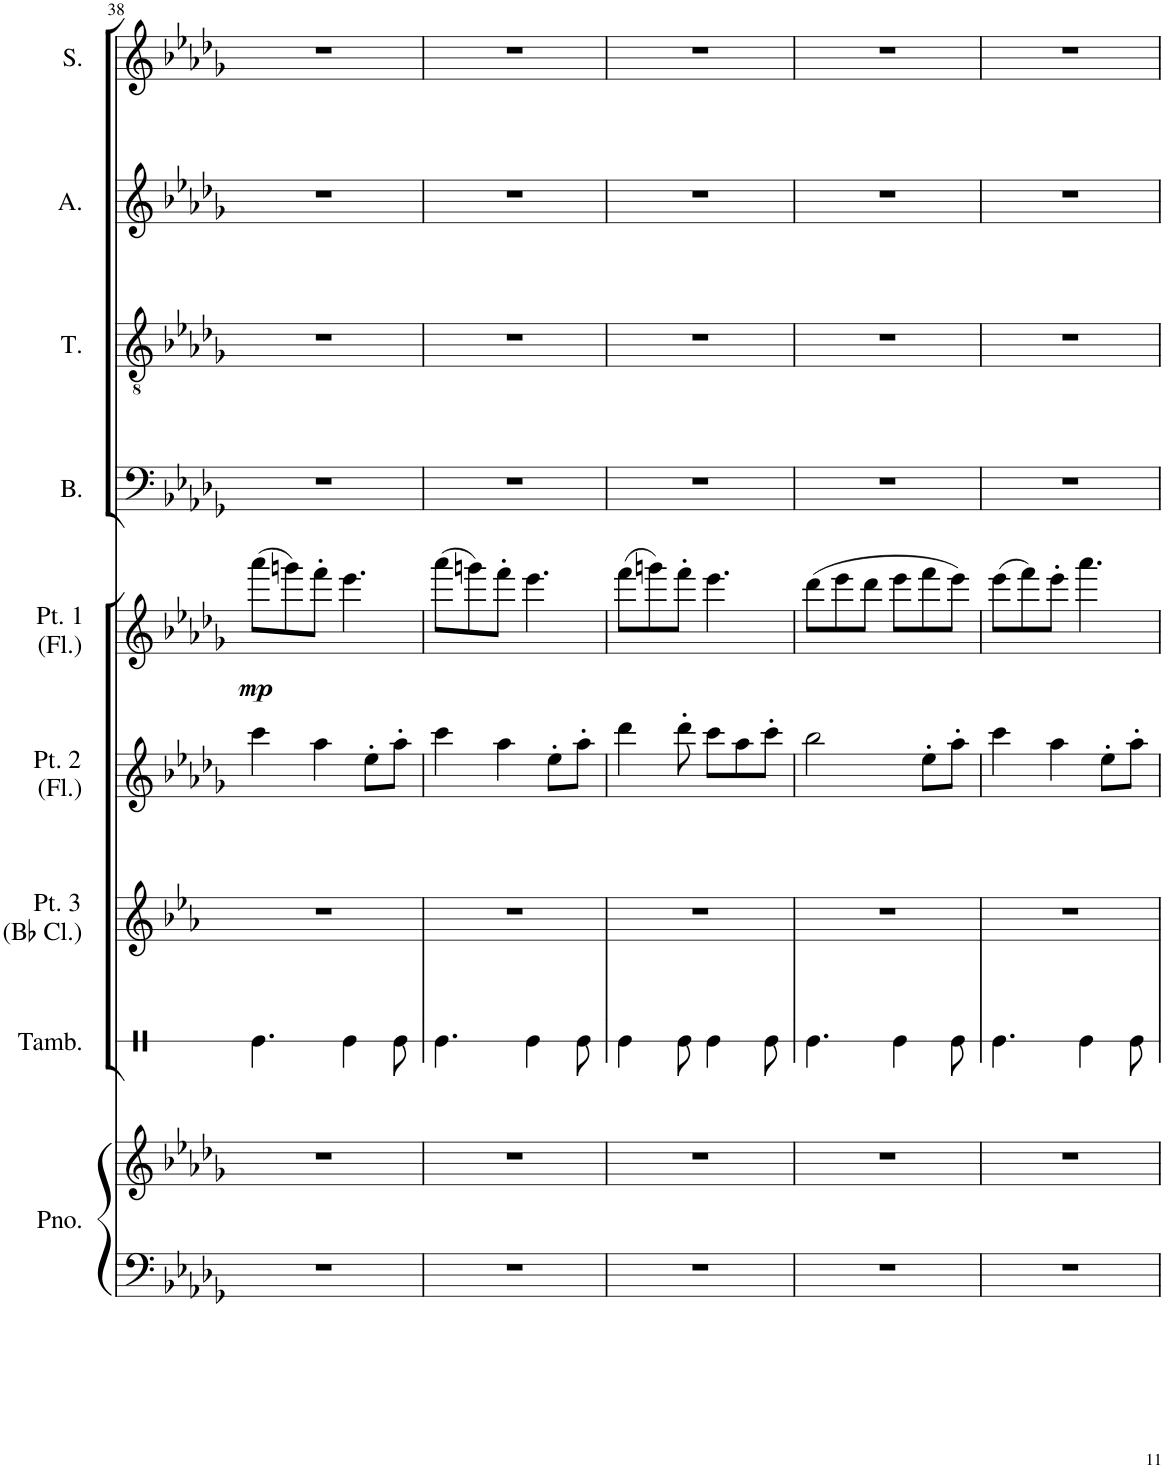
**kern	**kern	**kern	**kern	**kern	**kern	**kern	**dynam	**kern	**kern	**kern	**kern
*part10	*part10	*part9	*part8	*part7	*part6	*part5	*part5	*part4	*part3	*part2	*part1
*staff11	*staff10	*staff9	*staff8	*staff7	*staff6	*staff5	*staff5	*staff4	*staff3	*staff2	*staff1
*I"Piano	*	*I"Tambourine	*I"Woodwind Part 3  (Bb Clarinet)	*I"Woodwind Part 3  (Bb Clarinet)	*I"Woodwind Part 2  (Flute)	*I"Woodwind Part 1 (Flute)	*	*I"Bass	*I"Tenor	*I"Alto	*I"Soprano
*I'Pno.	*	*I'Tamb.	*I'Pt. 3  (Bb Cl.)	*I'Pt. 3  (Bb Cl.)	*I'Pt. 2  (Fl.)	*I'Pt. 1 (Fl.)	*	*I'B.	*I'T.	*I'A.	*I'S.
!!LO:PB:g=z
*clefF4	*clefG2	*clefX	*clefG2	*clefG2	*clefG2	*clefG2	*	*clefF4	*clefGv2	*clefG2	*clefG2
*	*	*	*Trd1c2	*Trd1c2	*	*	*	*	*	*	*
*k[b-e-a-d-g-]	*k[b-e-a-d-g-]	*k[]	*k[b-e-a-]	*k[b-e-a-]	*k[b-e-a-d-g-]	*k[b-e-a-d-g-]	*	*k[b-e-a-d-g-]	*k[b-e-a-d-g-]	*k[b-e-a-d-g-]	*k[b-e-a-d-g-]
*M6/8	*M6/8	*M6/8	*M6/8	*M6/8	*M6/8	*M6/8	*	*M6/8	*M6/8	*M6/8	*M6/8
=38	=38	=38	=38	=38	=38	=38	=38	=38	=38	=38	=38
!	!	!	!	!	!	!	!LO:DY:b	!	!	!	!
2.r	2.r	4.Re\	2.r	4dd	4ccc\	(8aaa-\L	mp	2.r	2.r	2.r	2.r
.	.	.	.	.	.	8gggn\)	.	.	.	.	.
.	.	.	.	4b-	4aa-\	8fff'\J	.	.	.	.	.
.	.	4Re\	.	.	.	4.eee-\	.	.	.	.	.
.	.	.	.	8f/L	8ee-'\L	.	.	.	.	.	.
.	.	8Re\	.	8b-/J	8aa-'\J	.	.	.	.	.	.
=39	=39	=39	=39	=39	=39	=39	=39	=39	=39	=39	=39
2.r	2.r	4.Re\	2.r	4dd	4ccc\	(8aaa-\L	.	2.r	2.r	2.r	2.r
.	.	.	.	.	.	8gggn\)	.	.	.	.	.
.	.	.	.	4b-	4aa-\	8fff'\J	.	.	.	.	.
.	.	4Re\	.	.	.	4.eee-\	.	.	.	.	.
.	.	.	.	8f/L	8ee-'\L	.	.	.	.	.	.
.	.	8Re\	.	8b-/J	8aa-'\J	.	.	.	.	.	.
=40	=40	=40	=40	=40	=40	=40	=40	=40	=40	=40	=40
2.r	2.r	4Re\	2.r	4ee-	4ddd-\	(8fff\L	.	2.r	2.r	2.r	2.r
.	.	.	.	.	.	8gggn\)	.	.	.	.	.
.	.	8Re\	.	8ee-	8ddd-'\	8fff'\J	.	.	.	.	.
.	.	4Re\	.	8dd\L	8ccc\L	4.eee-\	.	.	.	.	.
.	.	.	.	8b-\	8aa-\	.	.	.	.	.	.
.	.	8Re\	.	8dd\J	8ccc'\J	.	.	.	.	.	.
=41	=41	=41	=41	=41	=41	=41	=41	=41	=41	=41	=41
2.r	2.r	4.Re\	2.r	2cc	2bb-\	(8ddd-\L	.	2.r	2.r	2.r	2.r
.	.	.	.	.	.	8eee-\	.	.	.	.	.
.	.	.	.	.	.	8ddd-\J	.	.	.	.	.
.	.	4Re\	.	.	.	8eee-\L	.	.	.	.	.
.	.	.	.	8f/L	8ee-'\L	8fff\	.	.	.	.	.
.	.	8Re\	.	8b-/J	8aa-'\J	8eee-\J)	.	.	.	.	.
=42	=42	=42	=42	=42	=42	=42	=42	=42	=42	=42	=42
2.r	2.r	4.Re\	2.r	4dd	4ccc\	(8eee-\L	.	2.r	2.r	2.r	2.r
.	.	.	.	.	.	8fff\)	.	.	.	.	.
.	.	.	.	4b-	4aa-\	8eee-'\J	.	.	.	.	.
.	.	4Re\	.	.	.	4.aaa-\	.	.	.	.	.
.	.	.	.	8f/L	8ee-'\L	.	.	.	.	.	.
.	.	8Re\	.	8b-/J	8aa-'\J	.	.	.	.	.	.
=	=	=	=	=	=	=	=	=	=	=	=
*-	*-	*-	*-	*-	*-	*-	*-	*-	*-	*-	*-
